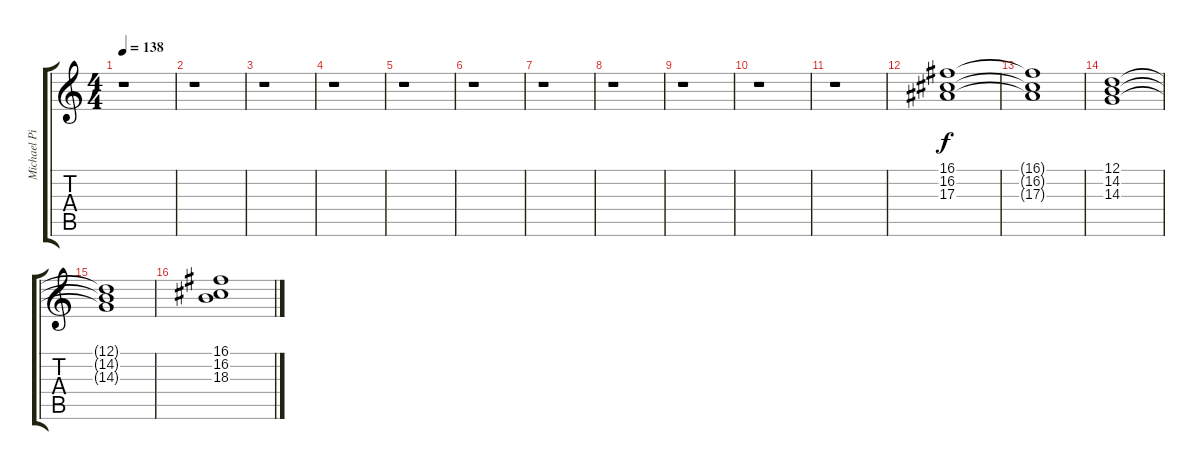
\track ("Michael Pinnella 2" "Michael Pi") {instrument churchorgan}
\staff {score tabs}
\tuning (D4 A3 F3 C3 G2 D2) {hide}
\ts (4 4)
\tempo 138
\clef g2
\ks c
r.1{dy f} |
r.1 |
r.1 |
r.1 |
r.1 |
r.1 |
r.1 |
r.1 |
r.1 |
r.1 |
r.1 |
(16.1 16.2 17.3).1 |
(16.1{t} 16.2{t} 17.3{t}).1 |
(12.1 14.2 14.3).1 |
(12.1{t} 14.2{t} 14.3{t}).1 |
(16.1 16.2 18.3).1
